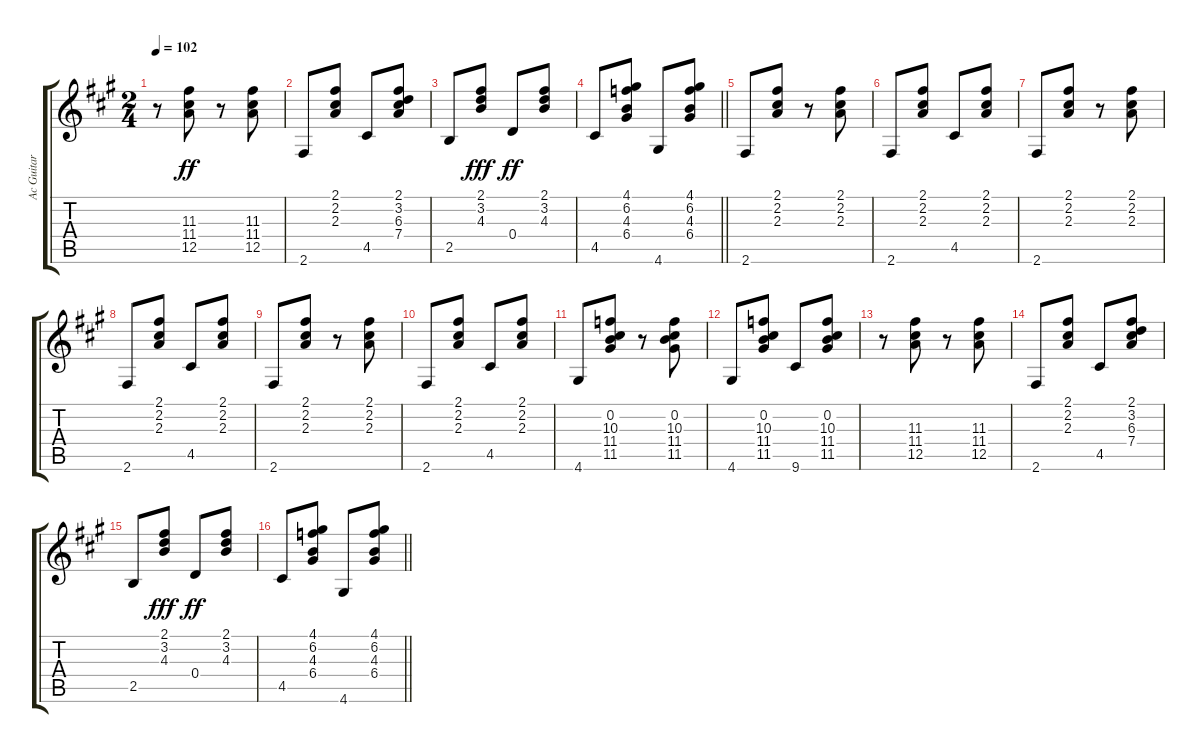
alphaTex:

\track ("Ac Guitar" "Ac Guitar") {instrument acousticguitarsteel}
\staff {score tabs}
\tuning (E4 B3 G3 D3 A2 E2) {hide}
\ts (2 4)
\tempo 102
\clef g2
\ks a
r.8{dy ff} (11.3 11.4 12.5).8 r.8 (11.3 11.4 12.5).8 |
2.6.8 (2.1 2.2 2.3).8 4.5.8 (2.1 3.2 6.3 7.4).8 |
2.5.8 (2.1 3.2 4.3).8{dy fff} 0.4.8{dy ff} (2.1 3.2 4.3).8 |
\barLineRight lightlight
4.5.8 (4.1 6.2 4.3 6.4).8 4.6.8 (4.1 6.2 4.3 6.4).8 |
2.6.8 (2.1 2.2 2.3).8 r.8 (2.1 2.2 2.3).8 |
2.6.8 (2.1 2.2 2.3).8 4.5.8 (2.1 2.2 2.3).8 |
2.6.8 (2.1 2.2 2.3).8 r.8 (2.1 2.2 2.3).8 |
2.6.8 (2.1 2.2 2.3).8 4.5.8 (2.1 2.2 2.3).8 |
2.6.8 (2.1 2.2 2.3).8 r.8 (2.1 2.2 2.3).8 |
2.6.8 (2.1 2.2 2.3).8 4.5.8 (2.1 2.2 2.3).8 |
4.6.8 (0.2 10.3 11.4 11.5).8 r.8 (0.2 10.3 11.4 11.5).8 |
4.6.8 (0.2 10.3 11.4 11.5).8 9.6.8 (0.2 10.3 11.4 11.5).8 |
r.8 (11.3 11.4 12.5).8 r.8 (11.3 11.4 12.5).8 |
2.6.8 (2.1 2.2 2.3).8 4.5.8 (2.1 3.2 6.3 7.4).8 |
2.5.8 (2.1 3.2 4.3).8{dy fff} 0.4.8{dy ff} (2.1 3.2 4.3).8 |
\barLineRight lightlight
4.5.8 (4.1 6.2 4.3 6.4).8 4.6.8 (4.1 6.2 4.3 6.4).8
